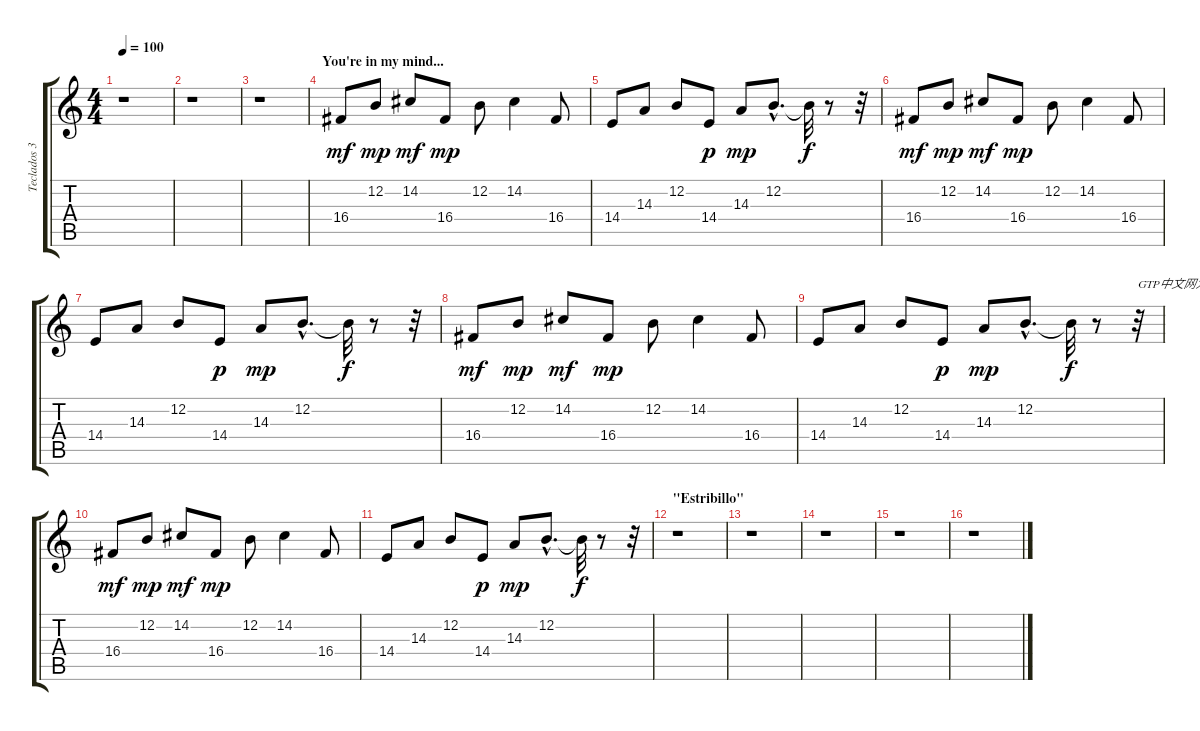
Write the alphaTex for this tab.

\track ("Teclados 3" "Teclados 3") {instrument vibraphone}
\staff {score tabs}
\tuning (E4 B3 G3 D3 A2 E2) {hide}
\ts (4 4)
\tempo 100
\clef g2
\ks c
r.1{dy mp} |
r.1 |
r.1 |
\section ("" "You're in my mind...")
16.4.8{dy mf} 12.2.8{dy mp} 14.2.8{dy mf} 16.4.8{dy mp} 12.2.8 14.2.4 16.4.8 |
14.4.8 14.3.8 12.2.8 14.4.8{dy p} 14.3.8{dy mp} 12.2{hac}.8{d} 12.2{t}.32{dy f} r.8 r.32 |
16.4.8{dy mf} 12.2.8{dy mp} 14.2.8{dy mf} 16.4.8{dy mp} 12.2.8 14.2.4 16.4.8 |
14.4.8 14.3.8 12.2.8 14.4.8{dy p} 14.3.8{dy mp} 12.2{hac}.8{d} 12.2{t}.32{dy f} r.8 r.32 |
16.4.8{dy mf} 12.2.8{dy mp} 14.2.8{dy mf} 16.4.8{dy mp} 12.2.8 14.2.4 16.4.8 |
14.4.8 14.3.8 12.2.8 14.4.8{dy p} 14.3.8{dy mp} 12.2{hac}.8{d} 12.2{t}.32{dy f} r.8 r.32{txt "GTP中文网为您提供优秀的谱子"} |
16.4.8{dy mf} 12.2.8{dy mp} 14.2.8{dy mf} 16.4.8{dy mp} 12.2.8 14.2.4 16.4.8 |
14.4.8 14.3.8 12.2.8 14.4.8{dy p} 14.3.8{dy mp} 12.2{hac}.8{d} 12.2{t}.32{dy f} r.8 r.32 |
\section ("" "\"Estribillo\"")
r.1 |
r.1 |
r.1 |
r.1 |
r.1
